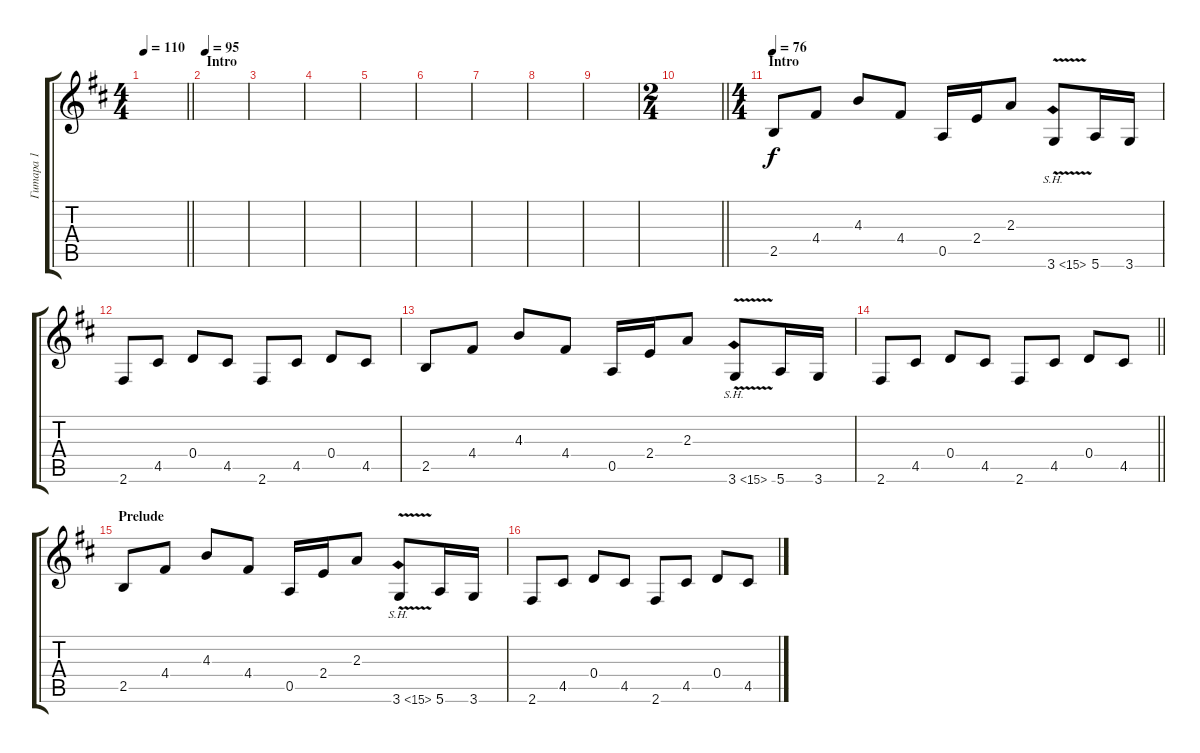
\track ("Гитара 1" "Гитара 1") {instrument distortionguitar}
\staff {score tabs}
\tuning (E4 B3 G3 D3 A2 E2) {hide}
\ts (4 4)
\tempo 110
\clef g2
\barLineRight lightlight
\ks d
|
\section ("" "Intro")
\tempo 95
|
|
|
|
|
|
|
|
\ts (2 4)
\barLineRight lightlight
|
\ts (4 4)
\section ("" "Intro")
\tempo 76
2.5.8 4.4.8 4.3.8 4.4.8 0.5.16 2.4.16 2.3.8 3.6{sh 12 v}.8 5.6.16 3.6.16 |
2.6.8 4.5.8 0.4.8 4.5.8 2.6.8 4.5.8 0.4.8 4.5.8 |
2.5.8 4.4.8 4.3.8 4.4.8 0.5.16 2.4.16 2.3.8 3.6{sh 12 v}.8 5.6.16 3.6.16 |
\barLineRight lightlight
2.6.8 4.5.8 0.4.8 4.5.8 2.6.8 4.5.8 0.4.8 4.5.8 |
\section ("" "Prelude")
2.5.8 4.4.8 4.3.8 4.4.8 0.5.16 2.4.16 2.3.8 3.6{sh 12 v}.8 5.6.16 3.6.16 |
2.6.8 4.5.8 0.4.8 4.5.8 2.6.8 4.5.8 0.4.8 4.5.8
